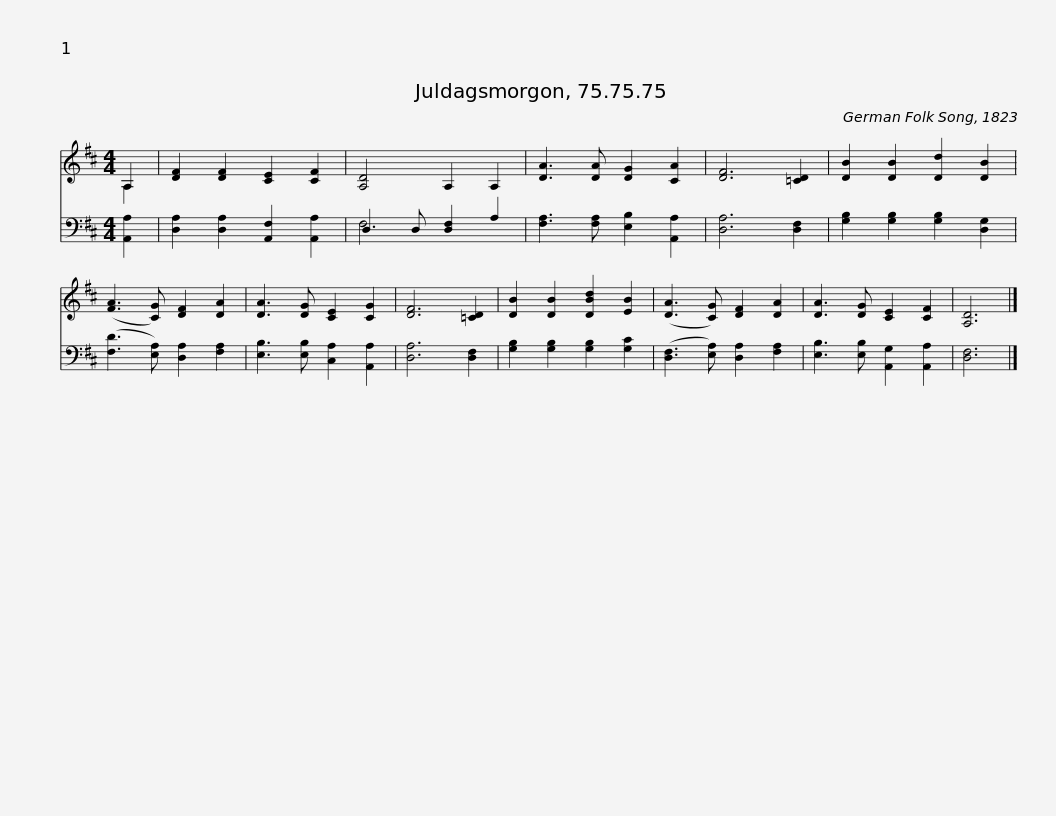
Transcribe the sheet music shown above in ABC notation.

X:1
%%score ( 1 2 ) ( 3 4 )
L:1/8
M:4/4
I:linebreak $
K:D
V:1 treble
V:2 treble
V:3 bass
V:4 bass
V:1
 A,2 | [DF]2 [DF]2 [CE]2 [CF]2 | [A,D]4 A,2 A,2 | [DA]3 [DA] [DG]2 [CA]2 | [DF]6 [=CD]2 | %5
 [DB]2 [DB]2 [Dd]2 [DB]2 | ([FA]3 [CG]) [DF]2 [DA]2 |$ [DA]3 [DG] [CE]2 [CG]2 | [DF]6 [=CD]2 | [DB]2 [DB]2 [DBd]2 [EB]2 | %10
 ([DA]3 [CG]) [DF]2 [DA]2 | [DA]3 [DG] [CE]2 [CF]2 | [A,D]6 |] %13
V:2
 A,2 | x8 | x8 | x8 | x8 | %5
 x8 | x8 |$ x8 | x8 | x8 | %10
 x8 | x8 | x6 |] %13
V:3
 [A,,A,]2 | [D,A,]2 [D,A,]2 [A,,F,]2 [A,,A,]2 | D,3 D, [D,F,]2 A,2 | [F,A,]3 [F,A,] [E,B,]2 [A,,A,]2 | [D,A,]6 [D,F,]2 | %5
 [G,B,]2 [G,B,]2 [G,B,]2 [D,G,]2 | ([F,D]3 [E,A,]) [D,A,]2 [F,A,]2 |$ [E,B,]3 [E,B,] [C,A,]2 [A,,A,]2 | [D,A,]6 [D,F,]2 | [G,B,]2 [G,B,]2 [G,B,]2 [G,C]2 | %10
 ([D,F,]3 [E,A,]) [D,A,]2 [F,A,]2 | [E,B,]3 [E,B,] [A,,G,]2 [A,,A,]2 | [D,F,]6 |] %13
V:4
 x2 | x8 | F,4 x4 | x8 | x8 | %5
 x8 | x8 |$ x8 | x8 | x8 | %10
 x8 | x8 | x6 |] %13
